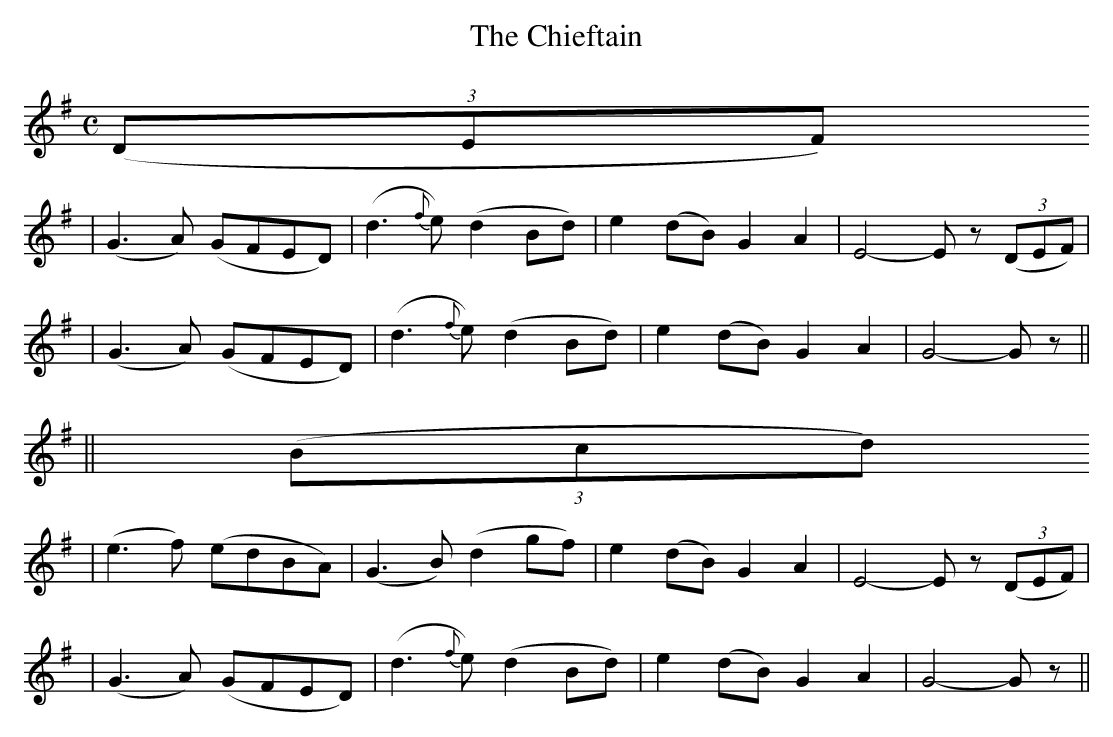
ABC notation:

X:1
T: The Chieftain
M: C
L: 1/8
K: G
((3DEF)
| (G3A) (GFED) | (d3{f}e) (d2Bd) | e2(dB) G2A2 | E4- Ez ((3DEF) |
| (G3A) (GFED) | (d3{f}e) (d2Bd) | e2(dB) G2A2 | G4- Gz ||
|| ((3Bcd)
| (e3f) (edBA) | (G3B) (d2gf) | e2(dB) G2A2 | E4- Ez ((3DEF) |
| (G3A) (GFED) | (d3{f}e) (d2Bd) | e2(dB) G2A2 | G4- Gz ||
